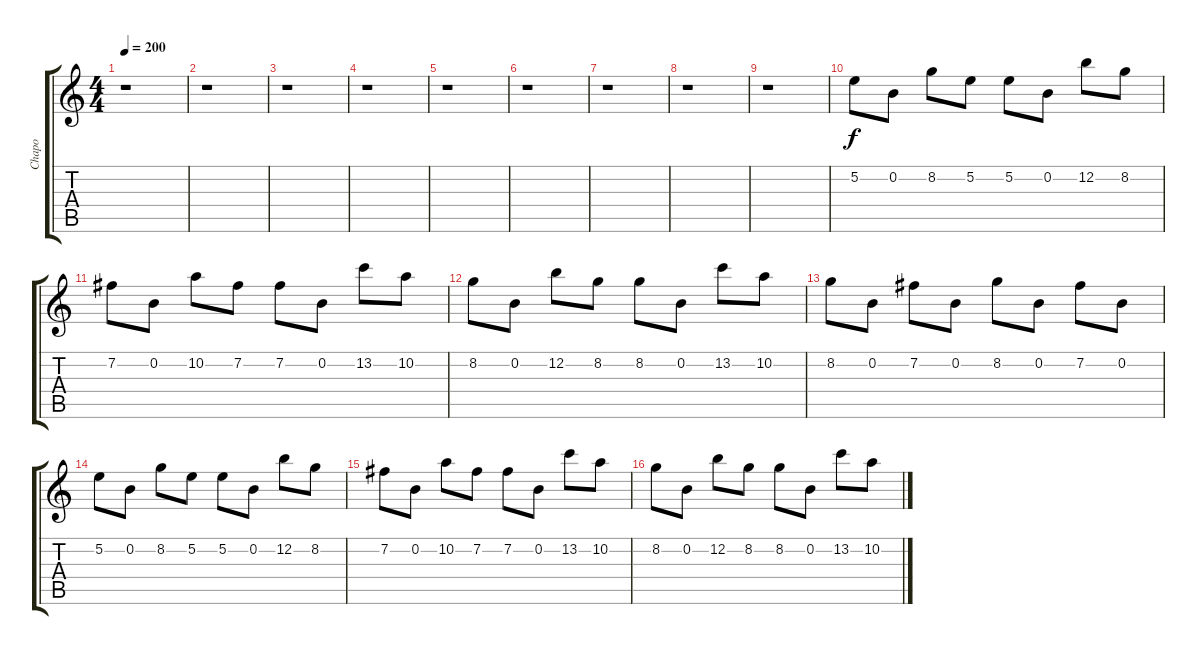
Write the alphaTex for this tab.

\track ("Chapo" "Chapo") {instrument distortionguitar}
\staff {score tabs}
\tuning (E4 B3 G3 D3 A2 E2) {hide}
\ts (4 4)
\tempo 200
\clef g2
\ks c
r.1{dy f} |
r.1 |
r.1 |
r.1 |
r.1 |
r.1 |
r.1 |
r.1 |
r.1 |
5.2.8 0.2.8 8.2.8 5.2.8 5.2.8 0.2.8 12.2.8 8.2.8 |
7.2.8 0.2.8 10.2.8 7.2.8 7.2.8 0.2.8 13.2.8 10.2.8 |
8.2.8 0.2.8 12.2.8 8.2.8 8.2.8 0.2.8 13.2.8 10.2.8 |
8.2.8 0.2.8 7.2.8 0.2.8 8.2.8 0.2.8 7.2.8 0.2.8 |
5.2.8 0.2.8 8.2.8 5.2.8 5.2.8 0.2.8 12.2.8 8.2.8 |
7.2.8 0.2.8 10.2.8 7.2.8 7.2.8 0.2.8 13.2.8 10.2.8 |
8.2.8 0.2.8 12.2.8 8.2.8 8.2.8 0.2.8 13.2.8 10.2.8
